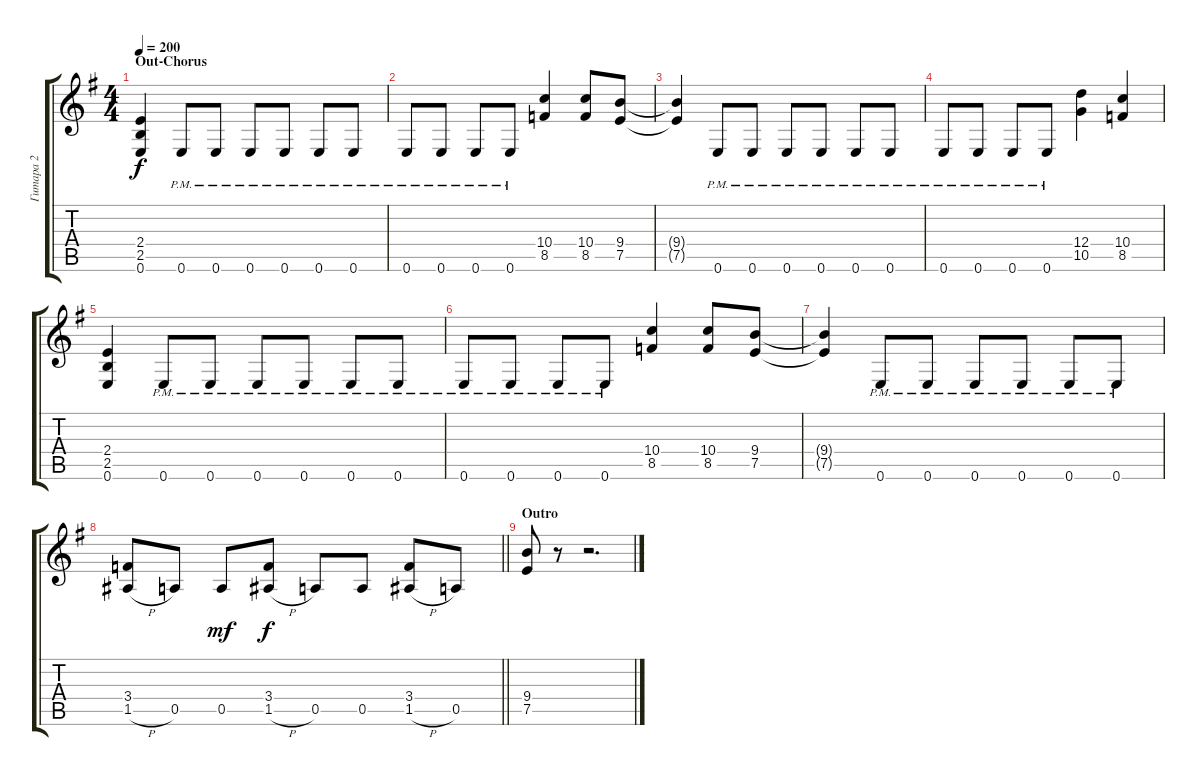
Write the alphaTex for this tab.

\track ("Гитара 2" "Гитара 2") {instrument distortionguitar}
\staff {score tabs}
\tuning (E4 B3 G3 D3 A2 E2) {hide}
\ts (4 4)
\section ("" "Out-Chorus")
\tempo 200
\clef g2
\ks eminor
(2.4 2.5 0.6).4{dy f} 0.6{pm}.8 0.6{pm}.8 0.6{pm}.8 0.6{pm}.8 0.6{pm}.8 0.6{pm}.8 |
0.6{pm}.8 0.6{pm}.8 0.6{pm}.8 0.6{pm}.8 (10.4 8.5).4 (10.4 8.5).8 (9.4 7.5).8 |
(9.4{t} 7.5{t}).4 0.6{pm}.8 0.6{pm}.8 0.6{pm}.8 0.6{pm}.8 0.6{pm}.8 0.6{pm}.8 |
0.6{pm}.8 0.6{pm}.8 0.6{pm}.8 0.6{pm}.8 (12.4 10.5).4 (10.4 8.5).4 |
(2.4 2.5 0.6).4 0.6{pm}.8 0.6{pm}.8 0.6{pm}.8 0.6{pm}.8 0.6{pm}.8 0.6{pm}.8 |
0.6{pm}.8 0.6{pm}.8 0.6{pm}.8 0.6{pm}.8 (10.4 8.5).4 (10.4 8.5).8 (9.4 7.5).8 |
(9.4{t} 7.5{t}).4 0.6{pm}.8 0.6{pm}.8 0.6{pm}.8 0.6{pm}.8 0.6{pm}.8 0.6{pm}.8 |
\barLineRight lightlight
(3.4 1.5{h}).8 0.5.8 0.5.8{dy mf} (3.4 1.5{h}).8{dy f} 0.5.8 0.5.8 (3.4 1.5{h}).8 0.5.8 |
\section ("" "Outro")
(9.4 7.5).8 r.8 r.2{d}
